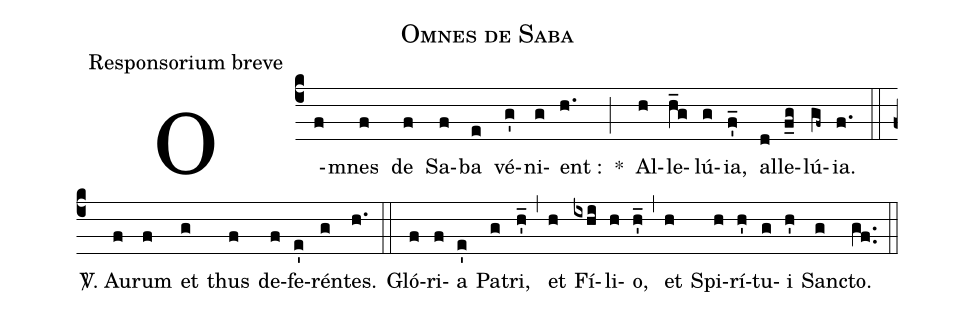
name:Omnes de Saba;
office-part:Responsorium breve;
%%
(c4) O(f)mnes(f) de(f) Sa(f)ba(e) vé(g')ni(g)ent :(h.) *(;) Al(h)le(h_g)lú(g){ia},(f'_) al(d)le(f_g)lú(gf~){ia}.(f.) (::)
<sp>V/</sp>. Au(f)rum(f) et(g) thus(f) de(f)fe(e')rén(g)tes.(h.) (::) Gló(f)ri(f)a(e') Pa(g)tri,(h'_) (,) et(h) Fí(ixhi)li(h)o,(h'_) (,) et(h) Spi(h)rí(h')tu(g)i(h') San(g)cto.(gf..) (::)
